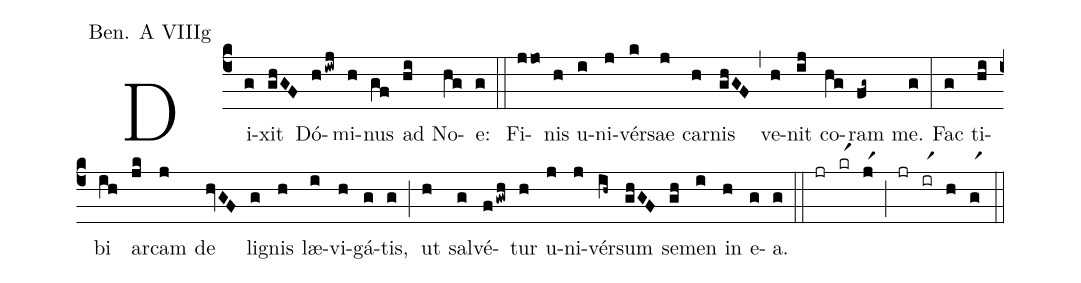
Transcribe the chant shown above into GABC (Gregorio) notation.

annotation: Ben. A VIIIg;
%%
(c4)Di(g)xit(ghGF) Dó(hiwj)mi(h)nus(gf) ad(hi) No(hg)e:(g) (::) Fi(jjo)nis(h) u(i)ni(j)vér(k)sae(j) car(h)nis(ghGF) (,) ve(h)nit(ij) co(hg)ram(fg~) me.(g) (:) Fac(g) ti(hi)bi(ih) ar(jk)cam(j) de(hvGF) li(g)gnis(h) læ(i)vi(h)gá(g)tis,(g) (;) ut(h) sal(g)vé(fgwh)tur(h) u(j)ni(j)vér(ih~)sum(ghGF) se(gh)men(i) in(h) e(g)a.(g) (::) (jr)(krr1)(jr1)(;)(jr)(irr1)(h)(gr1)(::)
